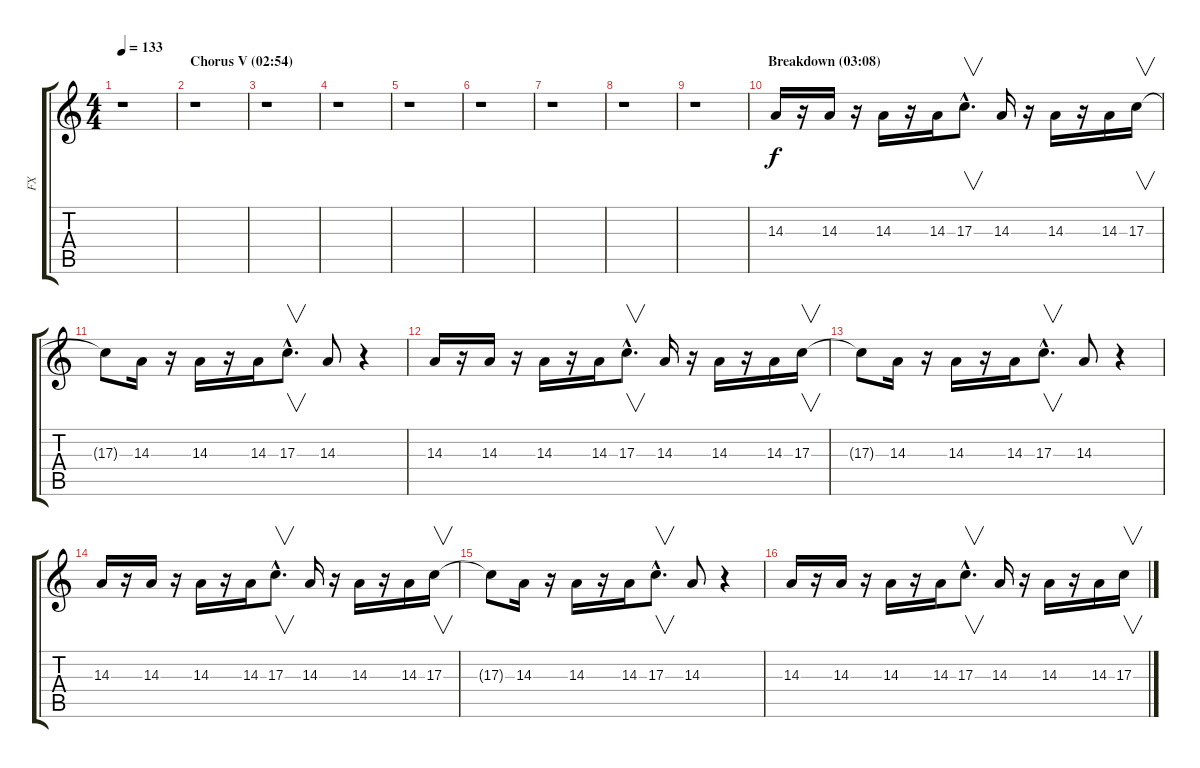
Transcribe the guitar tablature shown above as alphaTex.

\track ("FX" "FX") {instrument lead2sawtooth}
\staff {score tabs}
\tuning (E4 B3 G3 D3 A2 E2) {hide}
\ts (4 4)
\tempo 133
\clef g2
\ks c
r.1{dy f} |
\section ("" "Chorus V (02:54)")
r.1 |
r.1 |
r.1 |
r.1 |
r.1 |
r.1 |
r.1 |
r.1 |
\section ("" "Breakdown (03:08)")
14.3.16 r.16 14.3.16 r.16 14.3.16 r.16 14.3.16 17.3{hac}.8{v d} 14.3.16 r.16 14.3.16 r.16 14.3.16 17.3.16{v} |
17.3{t}.8 14.3.16 r.16 14.3.16 r.16 14.3.16 17.3{hac}.8{v d} 14.3.8 r.4 |
14.3.16 r.16 14.3.16 r.16 14.3.16 r.16 14.3.16 17.3{hac}.8{v d} 14.3.16 r.16 14.3.16 r.16 14.3.16 17.3.16{v} |
17.3{t}.8 14.3.16 r.16 14.3.16 r.16 14.3.16 17.3{hac}.8{v d} 14.3.8 r.4 |
14.3.16 r.16 14.3.16 r.16 14.3.16 r.16 14.3.16 17.3{hac}.8{v d} 14.3.16 r.16 14.3.16 r.16 14.3.16 17.3.16{v} |
17.3{t}.8 14.3.16 r.16 14.3.16 r.16 14.3.16 17.3{hac}.8{v d} 14.3.8 r.4 |
14.3.16 r.16 14.3.16 r.16 14.3.16 r.16 14.3.16 17.3{hac}.8{v d} 14.3.16 r.16 14.3.16 r.16 14.3.16 17.3.16{v}
